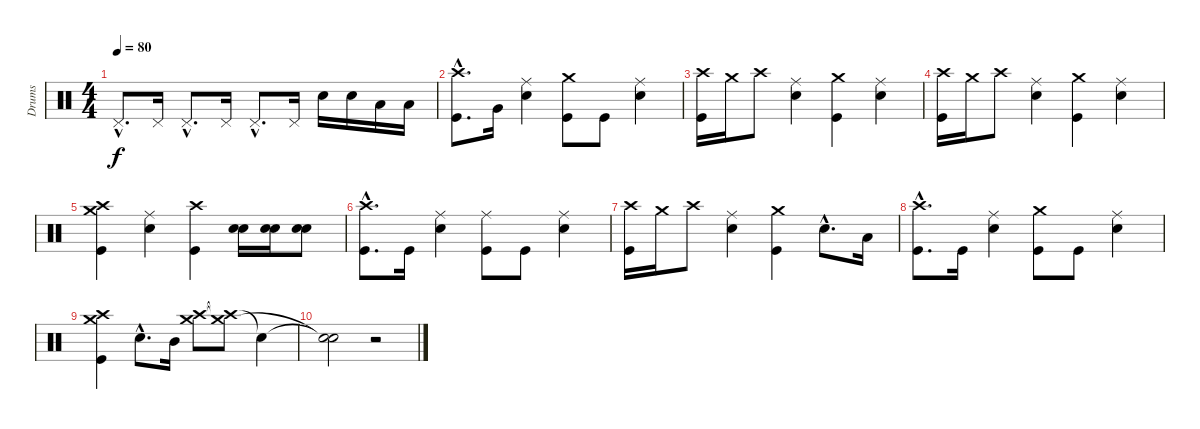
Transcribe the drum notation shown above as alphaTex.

\track ("Drums" "Drums") {instrument percussion}
\staff {score}
\articulation defaults
\ts (4 4)
\tempo 80
\clef neutral
\ks c "Pedal Hi-Hat (hit)"{hac}.8{d dy f volume 12} "Pedal Hi-Hat (hit)".16 "Pedal Hi-Hat (hit)"{hac}.8{d} "Pedal Hi-Hat (hit)".16 "Pedal Hi-Hat (hit)"{hac}.8{d} "Pedal Hi-Hat (hit)".16 "Snare (hit) 2".16{volume 13} "Snare (hit) 2".16 "Low Tom (hit)".16 "Low Tom (hit)".16
|
("Kick (hit)"{hac} "Crash high (hit)"{hac}).8{d} "Very Low Tom (hit)".16 ("Snare (hit) 2" "Ride (middle)").4 ("Kick (hit)" "Crash medium (hit)").8 "Kick (hit)".8 ("Snare (hit) 2" "Ride (middle)").4 |
("Kick (hit)" "Crash high (hit)").16 "Crash medium (hit)".16 "Crash high (hit)".8 ("Snare (hit) 2" "Ride (middle)").4 ("Kick (hit)" "Crash medium (hit)").4 ("Snare (hit) 2" "Ride (middle)").4 |
("Kick (hit)" "Crash high (hit)").16 "Crash medium (hit)".16 "Crash high (hit)".8 ("Snare (hit) 2" "Ride (middle)").4 ("Kick (hit)" "Crash medium (hit)").4 ("Snare (hit) 2" "Ride (middle)").4 |
("Kick (hit)" "Crash high (hit)" "Crash medium (hit)").4 ("Snare (hit) 2" "Ride (middle)").4 ("Kick (hit)" "Crash high (hit)").4 ("Snare (hit) 2" "Snare (hit) 2").16 ("Snare (hit) 2" "Snare (hit) 2").16 ("Snare (hit) 2" "Snare (hit) 2").8 |
("Kick (hit)"{hac} "Crash high (hit)"{hac}).8{d} "Kick (hit)".16 ("Snare (hit) 2" "Ride (middle)").4 ("Kick (hit)" "Ride (middle)").8 "Kick (hit)".8 ("Snare (hit) 2" "Ride (middle)").4 |
("Kick (hit)" "Crash high (hit)").16 "Crash medium (hit)".16 "Crash high (hit)".8 ("Snare (hit) 2" "Ride (middle)").4 ("Kick (hit)" "Crash medium (hit)").4 "Snare (hit) 2"{hac}.8{d} "Low Tom (hit)".16 |
("Kick (hit)"{hac} "Crash high (hit)"{hac}).8{d} "Kick (hit)".16 ("Snare (hit) 2" "Ride (middle)").4 ("Kick (hit)" "Crash medium (hit)").8 "Kick (hit)".8 ("Snare (hit) 2" "Ride (middle)").4 |
("Kick (hit)" "Crash high (hit)" "Crash medium (hit)").4 "Snare (hit) 2"{hac}.8{d} "Mid Tom (hit)".16 ("Crash high (hit)" "Crash medium (hit)").8 ("Crash high (hit)"{t} "Crash medium (hit)"{t}).8 "Snare (hit)"{t}.4 |
("Snare (hit)"{t} "Snare (hit)"{t}).2{volume 13} r.2
